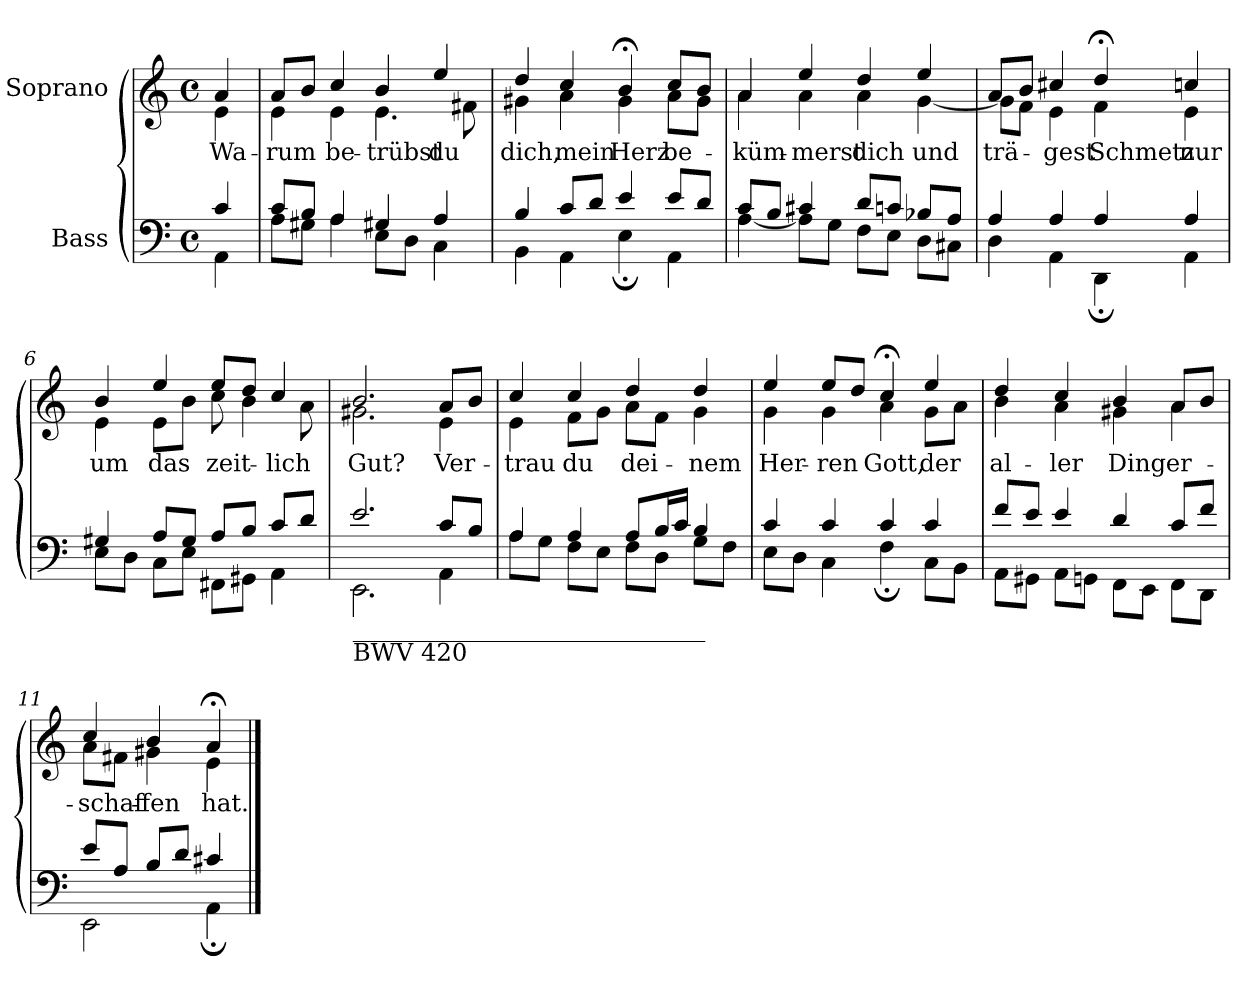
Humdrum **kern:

**kern	**kern	**text
*part2	*part1	*part1
*staff2	*staff1	*staff1
*I"Bass	*I"Soprano	*
*clefF4	*clefG2	*
*k[]	*k[]	*
*M4/4	*M4/4	*
*met(c)	*met(c)	*
*MM60	*MM60	*
=1	=1	=1
*^	*	*
!	!	!	!LO:LY:b
*	*	*^	*
4c/	4AA\	4a/	4e\	Wa-
=2	=2	=2	=2	=2
!	!	!	!	!LO:LY:b
8c/L	8A\L	8a/L	4e\	-rum
8B/J	8G#X\J	8b/J	.	.
!	!	!	!	!LO:LY:b
4A/	4A\	4cc/	4e\	be-
!	!	!	!	!LO:LY:b
4G#X/	8E\L	4b/	4.e\	-trübst
.	8D\J	.	.	.
!	!	!	!	!LO:LY:b
4A/	4C\	4ee/	.	du
.	.	.	8f#X\	.
=3	=3	=3	=3	=3
!	!	!	!	!LO:LY:b
4B/	4BB\	4dd/	4g#X\	dich,
!	!	!	!	!LO:LY:b
8c/L	4AA\	4cc/	4a\	mein
8d/J	.	.	.	.
!	!	!	!	!LO:LY:b
4e/	4E;\	4b;</	4g#\	Herz
!	!	!	!	!LO:LY:b
8e/L	4AA\	8cc/L	8a\L	be-
8d/J	.	8b/J	8g#\J	.
=4	=4	=4	=4	=4
!	!	!	!	!LO:LY:b
8c/L	[4A\	4a/	4a\	-küm-
8B/J	.	.	.	.
!	!	!	!	!LO:LY:b
4c#X/	8A\L]	4ee/	4a\	-merst
.	8G\J	.	.	.
!	!	!	!	!LO:LY:b
8d/L	8F\L	4dd/	4a\	dich
8cn/J	8E\J	.	.	.
!	!	!	!	!LO:LY:b
8B-X/L	8D\L	4ee/	[4g\	und
8A/J	8C#X\J	.	.	.
=5	=5	=5	=5	=5
!	!	!	!	!LO:LY:b
4A/	4D\	8a/L	8g\L]	trä-
.	.	8b/J	8f\J	.
!	!	!	!	!LO:LY:b
4A/	4AA\	4cc#X/	4e\	gest
!	!	!	!	!LO:LY:b
4A/	4DD;\	4dd;</	4f\	Schmetz
!	!	!	!	!LO:LY:b
4A/	4AA\	4ccn/	4e\	nur
!!LO:LB:g=z	!!
=6	=6	=6	=6	=6
!	!	!	!	!LO:LY:b
4G#X/	8E\L	4b/	4e\	um
.	8D\J	.	.	.
!	!	!	!	!LO:LY:b
8A/L	8C\L	4ee/	8e\L	das
8G#/J	8E\J	.	8b\J	.
!	!	!	!	!LO:LY:b
8A/L	8FF#X\L	8ee/L	8cc\	zeit-
8B/J	8GG#X\J	8dd/J	4b\	.
!	!	!	!	!LO:LY:b
8c/L	4AA\	4cc/	.	-lich
8d/J	.	.	8a\	.
=7	=7	=7	=7	=7
!LO:TX:b:t=_____________________________	!	!	!	!
!LO:TX:b:t=BWV 420	!	!	!	!
!	!	!	!	!LO:LY:b
2.e/	2.EE\	2.b/	2.g#X\	Gut?
!	!	!	!	!LO:LY:b
8c/L	4AA\	8a/L	4e\	Ver-
8B/J	.	8b/J	.	.
=8	=8	=8	=8	=8
!	!	!	!	!LO:LY:b
4A/	8A\L	4cc/	4e\	-trau
.	8G\J	.	.	.
!	!	!	!	!LO:LY:b
4A/	8F\L	4cc/	8f\L	du
.	8E\J	.	8g\J	.
!	!	!	!	!LO:LY:b
8A/L	8F\L	4dd/	8a\L	dei-
16B/L	8D\J	.	8f\J	.
16c/JJ	.	.	.	.
!	!	!	!	!LO:LY:b
4B/	8G\L	4dd/	4g\	-nem
.	8F\J	.	.	.
=9	=9	=9	=9	=9
!	!	!	!	!LO:LY:b
4c/	8E\L	4ee/	4g\	Her-
.	8D\J	.	.	.
!	!	!	!	!LO:LY:b
4c/	4C\	8ee/L	4g\	-ren
.	.	8dd/J	.	.
!	!	!	!	!LO:LY:b
4c/	4F;\	4cc;</	4a\	Gott,
!	!	!	!	!LO:LY:b
4c/	8C\L	4ee/	8g\L	der
.	8BB\J	.	8a\J	.
=10	=10	=10	=10	=10
!	!	!	!	!LO:LY:b
8f/L	8AA\L	4dd/	4b\	al-
8e/J	8GG#X\J	.	.	.
!	!	!	!	!LO:LY:b
4e/	8AA\L	4cc/	4a\	-ler
.	8GGn\J	.	.	.
!	!	!	!	!LO:LY:b
4d/	8FF\L	4b/	4g#X\	Ding
.	8EE\J	.	.	.
!	!	!	!	!LO:LY:b
8c/L	8FF\L	8a/L	4a\	er-
8f/J	8DD\J	8b/J	.	.
=11	=11	=11	=11	=11
!	!	!	!	!LO:LY:b
8e/L	2EE\	4cc/	8a\L	-schaf-
8A/J	.	.	8f#X\J	.
!	!	!	!	!LO:LY:b
8B/L	.	4b/	4g#X\	-fen
8d/J	.	.	.	.
!	!	!	!	!LO:LY:b
4c#X/	4AA;\	4a;</	4e\	hat.
*v	*v	*	*	*
*	*v	*v	*
==	==	==
*-	*-	*-
